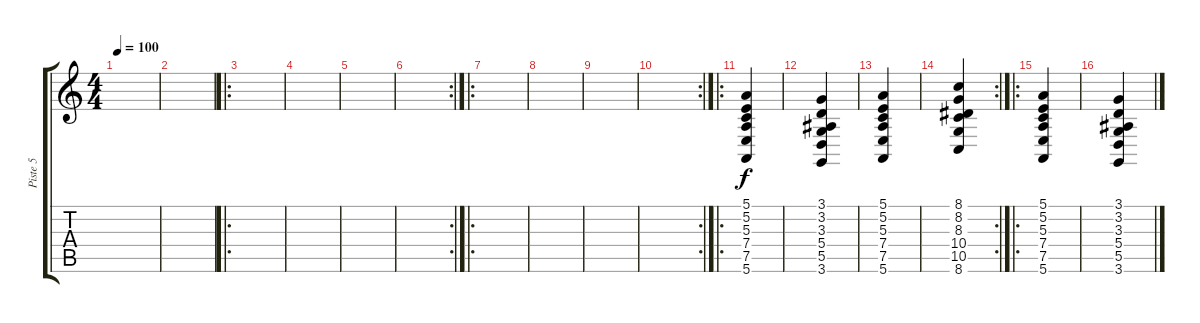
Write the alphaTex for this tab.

\track ("Piste 5" "Piste 5") {instrument musicbox}
\staff {score tabs}
\tuning (E4 B3 G3 D3 A2 E2) {hide}
\ts (4 4)
\tempo 100
\clef g2
\ks c
|
|
\ro
|
|
|
\rc 2
|
\ro
|
|
|
\rc 2
|
\ro
(5.1 5.2 5.3 7.4 7.5 5.6).4 |
(3.1 3.2 3.3 5.4 5.5 3.6).4 |
(5.1 5.2 5.3 7.4 7.5 5.6).4 |
\rc 2
(8.1 8.2 8.3 10.4 10.5 8.6).4 |
\ro
(5.1 5.2 5.3 7.4 7.5 5.6).4 |
(3.1 3.2 3.3 5.4 5.5 3.6).4
